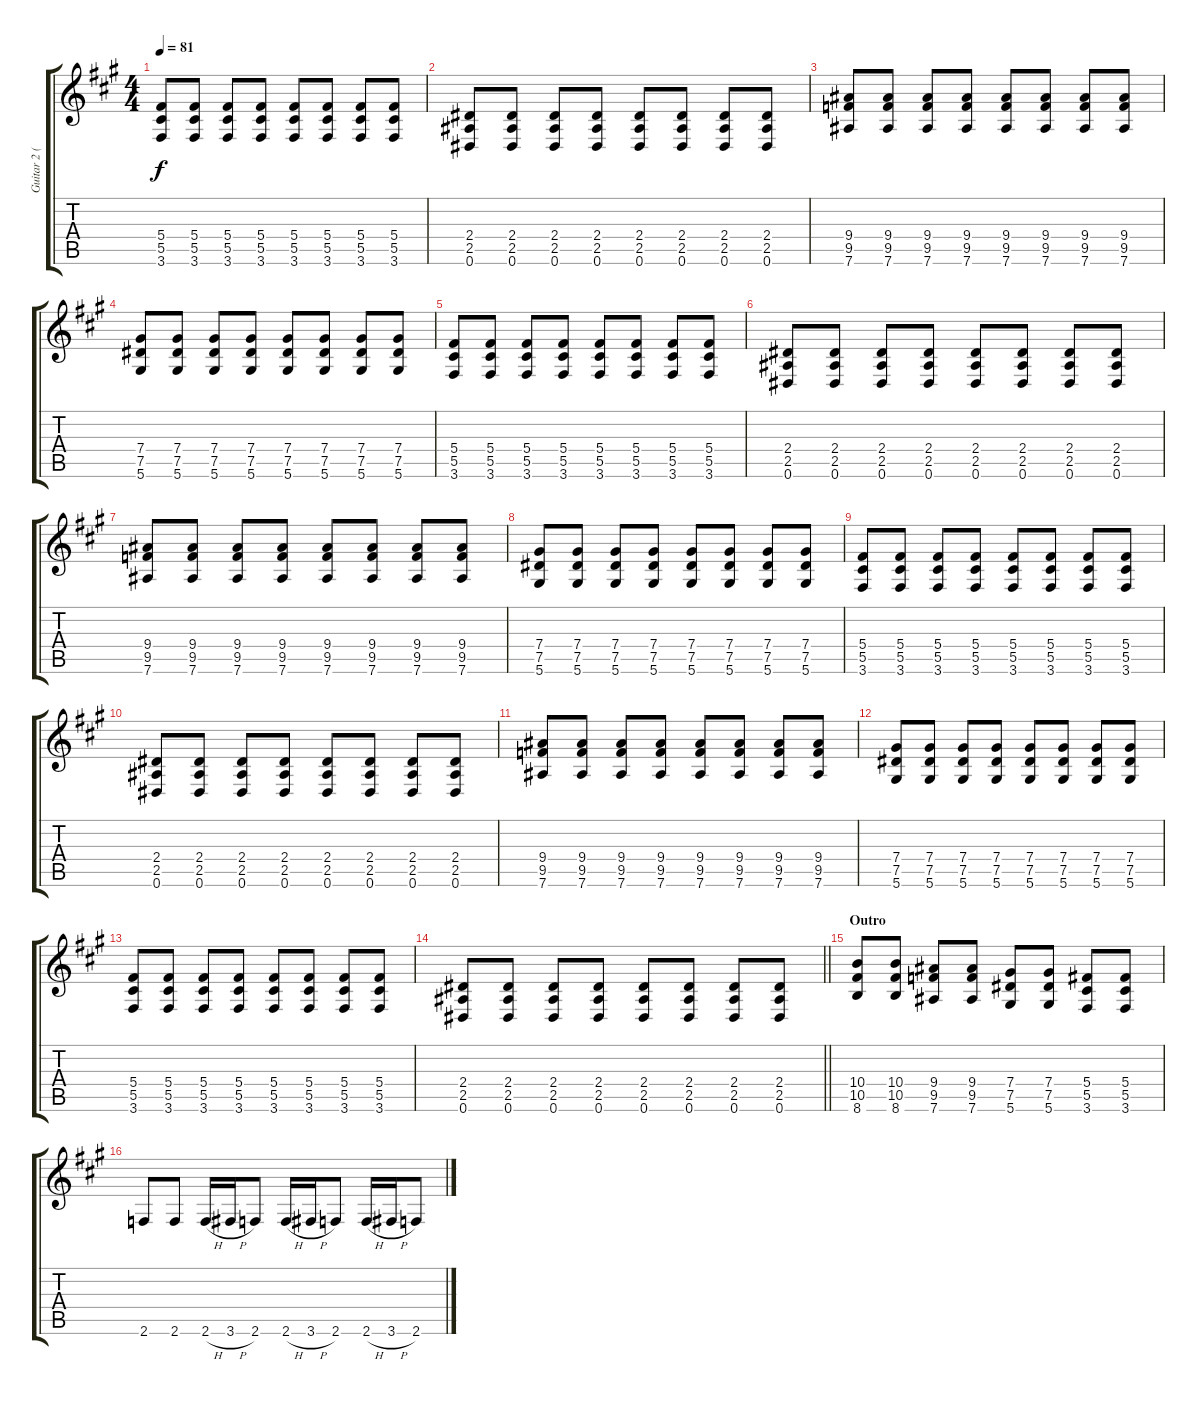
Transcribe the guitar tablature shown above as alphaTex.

\track ("Guitar 2 (Jerry)" "Guitar 2 (") {instrument overdrivenguitar}
\staff {score tabs}
\tuning (Eb4 Bb3 Gb3 Db3 Ab2 Eb2) {hide}
\ts (4 4)
\tempo 81
\clef g2
\ks f#minor
(5.4 5.5 3.6).8{dy f} (5.4 5.5 3.6).8 (5.4 5.5 3.6).8 (5.4 5.5 3.6).8 (5.4 5.5 3.6).8 (5.4 5.5 3.6).8 (5.4 5.5 3.6).8 (5.4 5.5 3.6).8 |
(2.4 2.5 0.6).8 (2.4 2.5 0.6).8 (2.4 2.5 0.6).8 (2.4 2.5 0.6).8 (2.4 2.5 0.6).8 (2.4 2.5 0.6).8 (2.4 2.5 0.6).8 (2.4 2.5 0.6).8 |
(9.4 9.5 7.6).8 (9.4 9.5 7.6).8 (9.4 9.5 7.6).8 (9.4 9.5 7.6).8 (9.4 9.5 7.6).8 (9.4 9.5 7.6).8 (9.4 9.5 7.6).8 (9.4 9.5 7.6).8 |
(7.4 7.5 5.6).8 (7.4 7.5 5.6).8 (7.4 7.5 5.6).8 (7.4 7.5 5.6).8 (7.4 7.5 5.6).8 (7.4 7.5 5.6).8 (7.4 7.5 5.6).8 (7.4 7.5 5.6).8 |
(5.4 5.5 3.6).8 (5.4 5.5 3.6).8 (5.4 5.5 3.6).8 (5.4 5.5 3.6).8 (5.4 5.5 3.6).8 (5.4 5.5 3.6).8 (5.4 5.5 3.6).8 (5.4 5.5 3.6).8 |
(2.4 2.5 0.6).8 (2.4 2.5 0.6).8 (2.4 2.5 0.6).8 (2.4 2.5 0.6).8 (2.4 2.5 0.6).8 (2.4 2.5 0.6).8 (2.4 2.5 0.6).8 (2.4 2.5 0.6).8 |
(9.4 9.5 7.6).8 (9.4 9.5 7.6).8 (9.4 9.5 7.6).8 (9.4 9.5 7.6).8 (9.4 9.5 7.6).8 (9.4 9.5 7.6).8 (9.4 9.5 7.6).8 (9.4 9.5 7.6).8 |
(7.4 7.5 5.6).8 (7.4 7.5 5.6).8 (7.4 7.5 5.6).8 (7.4 7.5 5.6).8 (7.4 7.5 5.6).8 (7.4 7.5 5.6).8 (7.4 7.5 5.6).8 (7.4 7.5 5.6).8 |
(5.4 5.5 3.6).8 (5.4 5.5 3.6).8 (5.4 5.5 3.6).8 (5.4 5.5 3.6).8 (5.4 5.5 3.6).8 (5.4 5.5 3.6).8 (5.4 5.5 3.6).8 (5.4 5.5 3.6).8 |
(2.4 2.5 0.6).8 (2.4 2.5 0.6).8 (2.4 2.5 0.6).8 (2.4 2.5 0.6).8 (2.4 2.5 0.6).8 (2.4 2.5 0.6).8 (2.4 2.5 0.6).8 (2.4 2.5 0.6).8 |
(9.4 9.5 7.6).8 (9.4 9.5 7.6).8 (9.4 9.5 7.6).8 (9.4 9.5 7.6).8 (9.4 9.5 7.6).8 (9.4 9.5 7.6).8 (9.4 9.5 7.6).8 (9.4 9.5 7.6).8 |
(7.4 7.5 5.6).8 (7.4 7.5 5.6).8 (7.4 7.5 5.6).8 (7.4 7.5 5.6).8 (7.4 7.5 5.6).8 (7.4 7.5 5.6).8 (7.4 7.5 5.6).8 (7.4 7.5 5.6).8 |
(5.4 5.5 3.6).8 (5.4 5.5 3.6).8 (5.4 5.5 3.6).8 (5.4 5.5 3.6).8 (5.4 5.5 3.6).8 (5.4 5.5 3.6).8 (5.4 5.5 3.6).8 (5.4 5.5 3.6).8 |
\barLineRight lightlight
(2.4 2.5 0.6).8 (2.4 2.5 0.6).8 (2.4 2.5 0.6).8 (2.4 2.5 0.6).8 (2.4 2.5 0.6).8 (2.4 2.5 0.6).8 (2.4 2.5 0.6).8 (2.4 2.5 0.6).8 |
\section ("" "Outro")
(10.4 10.5 8.6).8 (10.4 10.5 8.6).8 (9.4 9.5 7.6).8 (9.4 9.5 7.6).8 (7.4 7.5 5.6).8 (7.4 7.5 5.6).8 (5.4 5.5 3.6).8 (5.4 5.5 3.6).8 |
2.6.8 2.6.8 2.6{h}.16 3.6{h}.16 2.6.8 2.6{h}.16 3.6{h}.16 2.6.8 2.6{h}.16 3.6{h}.16 2.6.8
